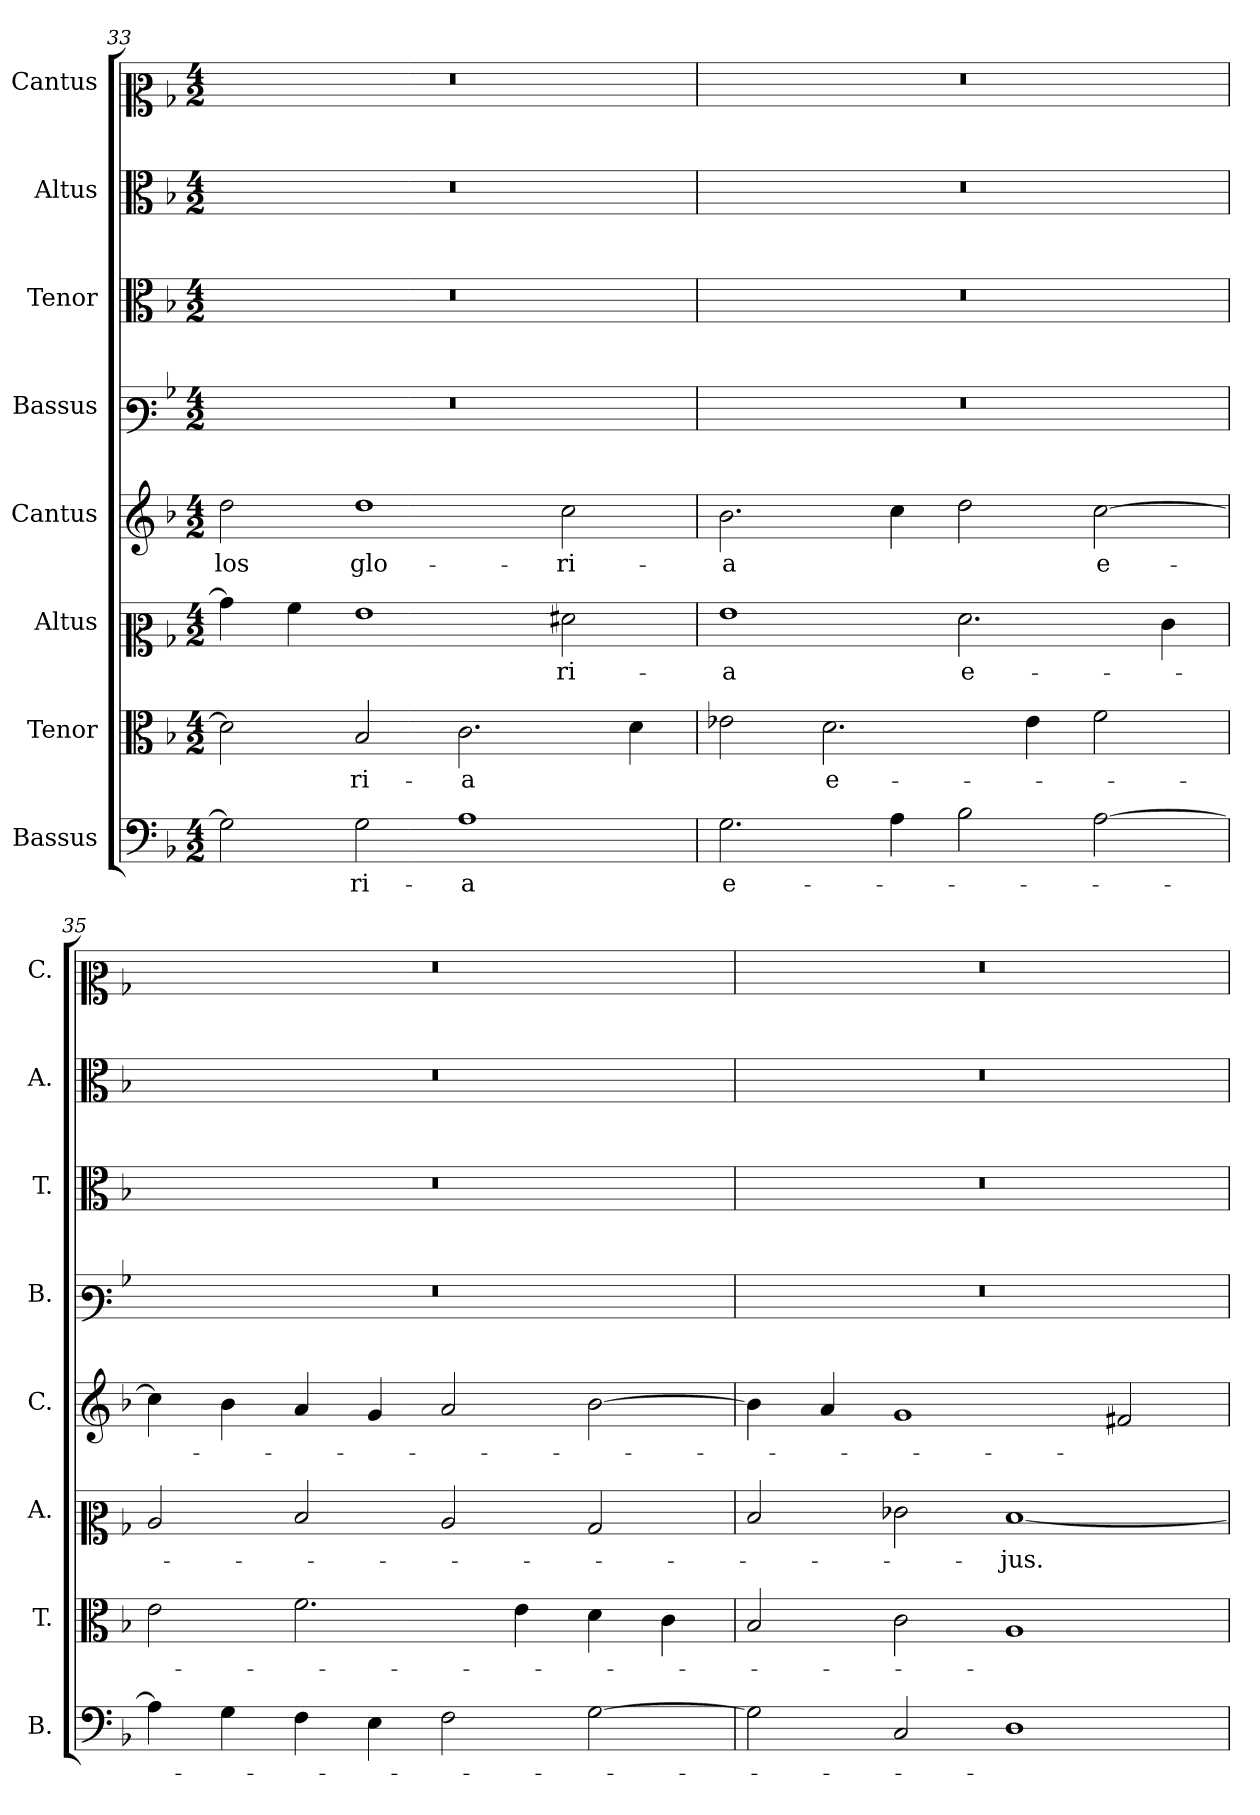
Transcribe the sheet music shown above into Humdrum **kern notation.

**kern	**text	**kern	**text	**kern	**text	**kern	**text	**kern	**kern	**kern	**kern
*part8	*part8	*part7	*part7	*part6	*part6	*part5	*part5	*part4	*part3	*part2	*part1
*staff8	*staff8	*staff7	*staff7	*staff6	*staff6	*staff5	*staff5	*staff4	*staff3	*staff2	*staff1
*I"Bassus	*	*I"Tenor	*	*I"Altus	*	*I"Cantus	*	*I"Bassus	*I"Tenor	*I"Altus	*I"Cantus
*I'B.	*	*I'T.	*	*I'A.	*	*I'C.	*	*I'B.	*I'T.	*I'A.	*I'C.
*clefF4	*	*clefC3	*	*clefC2	*	*clefG2	*	*clefF3	*clefC3	*clefC3	*clefC2
*k[b-]	*	*k[b-]	*	*k[b-]	*	*k[b-]	*	*k[b-]	*k[b-]	*k[b-]	*k[b-]
*M4/2	*	*M4/2	*	*M4/2	*	*M4/2	*	*M4/2	*M4/2	*M4/2	*M4/2
=33	=33	=33	=33	=33	=33	=33	=33	=33	=33	=33	=33
2G\]	.	2d\]	.	4b-\]	.	2dd\	-los	0r	0r	0r	0r
.	.	.	.	4a\	.	.	.	.	.	.	.
2G\	-ri-	2B-/	-ri-	1g	.	1dd	glo-	.	.	.	.
1A	-a	2.c\	-a	.	.	.	.	.	.	.	.
.	.	.	.	2f#X\	-ri-	2cc\	-ri-	.	.	.	.
.	.	4d\	.	.	.	.	.	.	.	.	.
=34	=34	=34	=34	=34	=34	=34	=34	=34	=34	=34	=34
2.G\	e-	2e-X\	.	1g	-a	2.b-\	-a	0r	0r	0r	0r
.	.	2.d\	e-	.	.	.	.	.	.	.	.
4A\	.	.	.	.	.	4cc\	.	.	.	.	.
2B-\	.	.	.	2.f\	e-	2dd\	.	.	.	.	.
.	.	4e-\	.	.	.	.	.	.	.	.	.
[2A\	.	2f\	.	.	.	[2cc\	e-	.	.	.	.
.	.	.	.	4e\	.	.	.	.	.	.	.
=35	=35	=35	=35	=35	=35	=35	=35	=35	=35	=35	=35
4A\]	.	2e\	.	2c/	.	4cc\]	.	0r	0r	0r	0r
4G\	.	.	.	.	.	4b-\	.	.	.	.	.
4F\	.	2.f\	.	2d/	.	4a/	.	.	.	.	.
4E\	.	.	.	.	.	4g/	.	.	.	.	.
2F\	.	.	.	2c/	.	2a/	.	.	.	.	.
.	.	4e\	.	.	.	.	.	.	.	.	.
[2G\	.	4d\	.	2B-/	.	[2b-\	.	.	.	.	.
.	.	4c\	.	.	.	.	.	.	.	.	.
!!LO:LB:g=z
=36	=36	=36	=36	=36	=36	=36	=36	=36	=36	=36	=36
2G\]	.	2B-/	.	2d/	.	4b-\]	.	0r	0r	0r	0r
.	.	.	.	.	.	4a/	.	.	.	.	.
2C/	.	2c\	.	2e-X\	.	1g	.	.	.	.	.
1D	.	1A	.	[1d	-jus.	.	.	.	.	.	.
.	.	.	.	.	.	2f#X/	.	.	.	.	.
=	=	=	=	=	=	=	=	=	=	=	=
*-	*-	*-	*-	*-	*-	*-	*-	*-	*-	*-	*-
